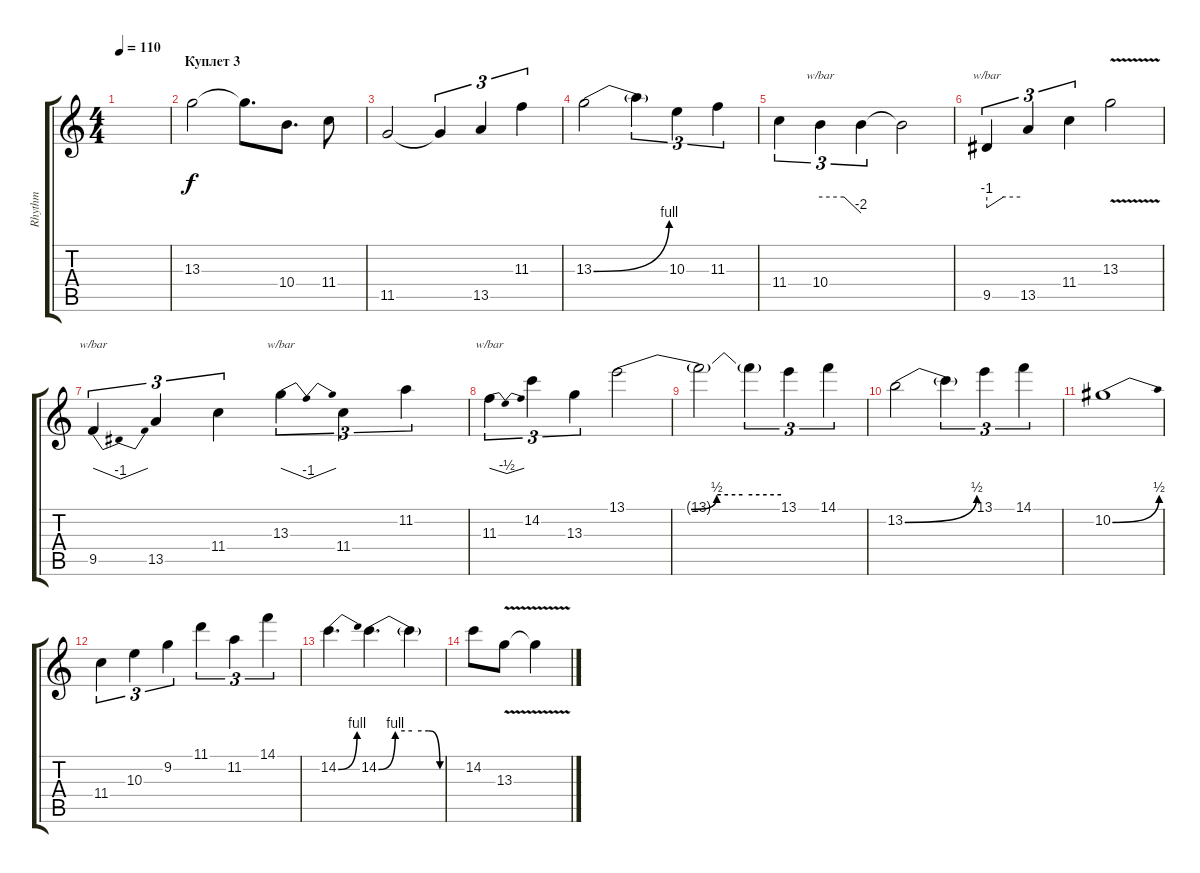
\track ("Rhythm" "Rhythm") {instrument distortionguitar}
\staff {score tabs}
\tuning (Eb4 Bb3 Gb3 Db3 Ab2 Eb2) {hide}
\ts (4 4)
\tempo 110
\clef g2
\ks c
|
\section ("" "Куплет 3")
13.3.2 13.3{t}.8{d} 10.4.8{d} 11.4.8 |
11.5.2 11.5{t}.4{tu (3 2)} 13.5.4{tu (3 2)} 11.3.4{tu (3 2)} |
13.3{be (bend 0 0 60 4)}.2 13.3{t}.4{tu (3 2)} 10.3.4{tu (3 2)} 11.3.4{tu (3 2)} |
11.4.4{tu (3 2)} 10.4.4{tu (3 2) tbe (custom default 0 0 35 0 60 -8)} 10.4{t}.4{tu (3 2)} 10.4{t}.2 |
9.5.4{tu (3 2) tbe (custom default 0 -4 30 0 60 0)} 13.5.4{tu (3 2)} 11.4.4{tu (3 2)} 13.3{v}.2 |
9.5.4{tu (3 2) tbe (dip default 0 0 30 -4 60 0)} 13.5.4{tu (3 2)} 11.4.4{tu (3 2)} 13.3.4{tu (3 2) tbe (dip default 0 0 30 -4 60 0)} 11.4.4{tu (3 2)} 11.2.4{tu (3 2)} |
11.3.4{tu (3 2) tbe (dip default 0 0 30 -2 60 0)} 14.2.4{tu (3 2)} 13.3.4{tu (3 2)} 13.1{be (custom 0 0 25 0 35 2 45 2 60 2)}.2 |
13.1{t}.2 13.1{t}.4{tu (3 2)} 13.1.4{tu (3 2)} 14.1.4{tu (3 2)} |
13.2{be (bend 0 0 60 2)}.2 13.2{t}.4{tu (3 2)} 13.1.4{tu (3 2)} 14.1.4{tu (3 2)} |
10.2{be (bend 0 0 60 2)}.1 |
11.4.4{tu (3 2)} 10.3.4{tu (3 2)} 9.2.4{tu (3 2)} 11.1.4{tu (3 2)} 11.2.4{tu (3 2)} 14.1.4{tu (3 2)} |
14.2{be (bend 0 0 60 4)}.4{d} 14.2{be (custom 0 0 15 4 30 4 45 4 55 0 60 0)}.4{d} 14.2{t}.4 |
14.2.8 13.3{v}.8 13.3{t}.4
